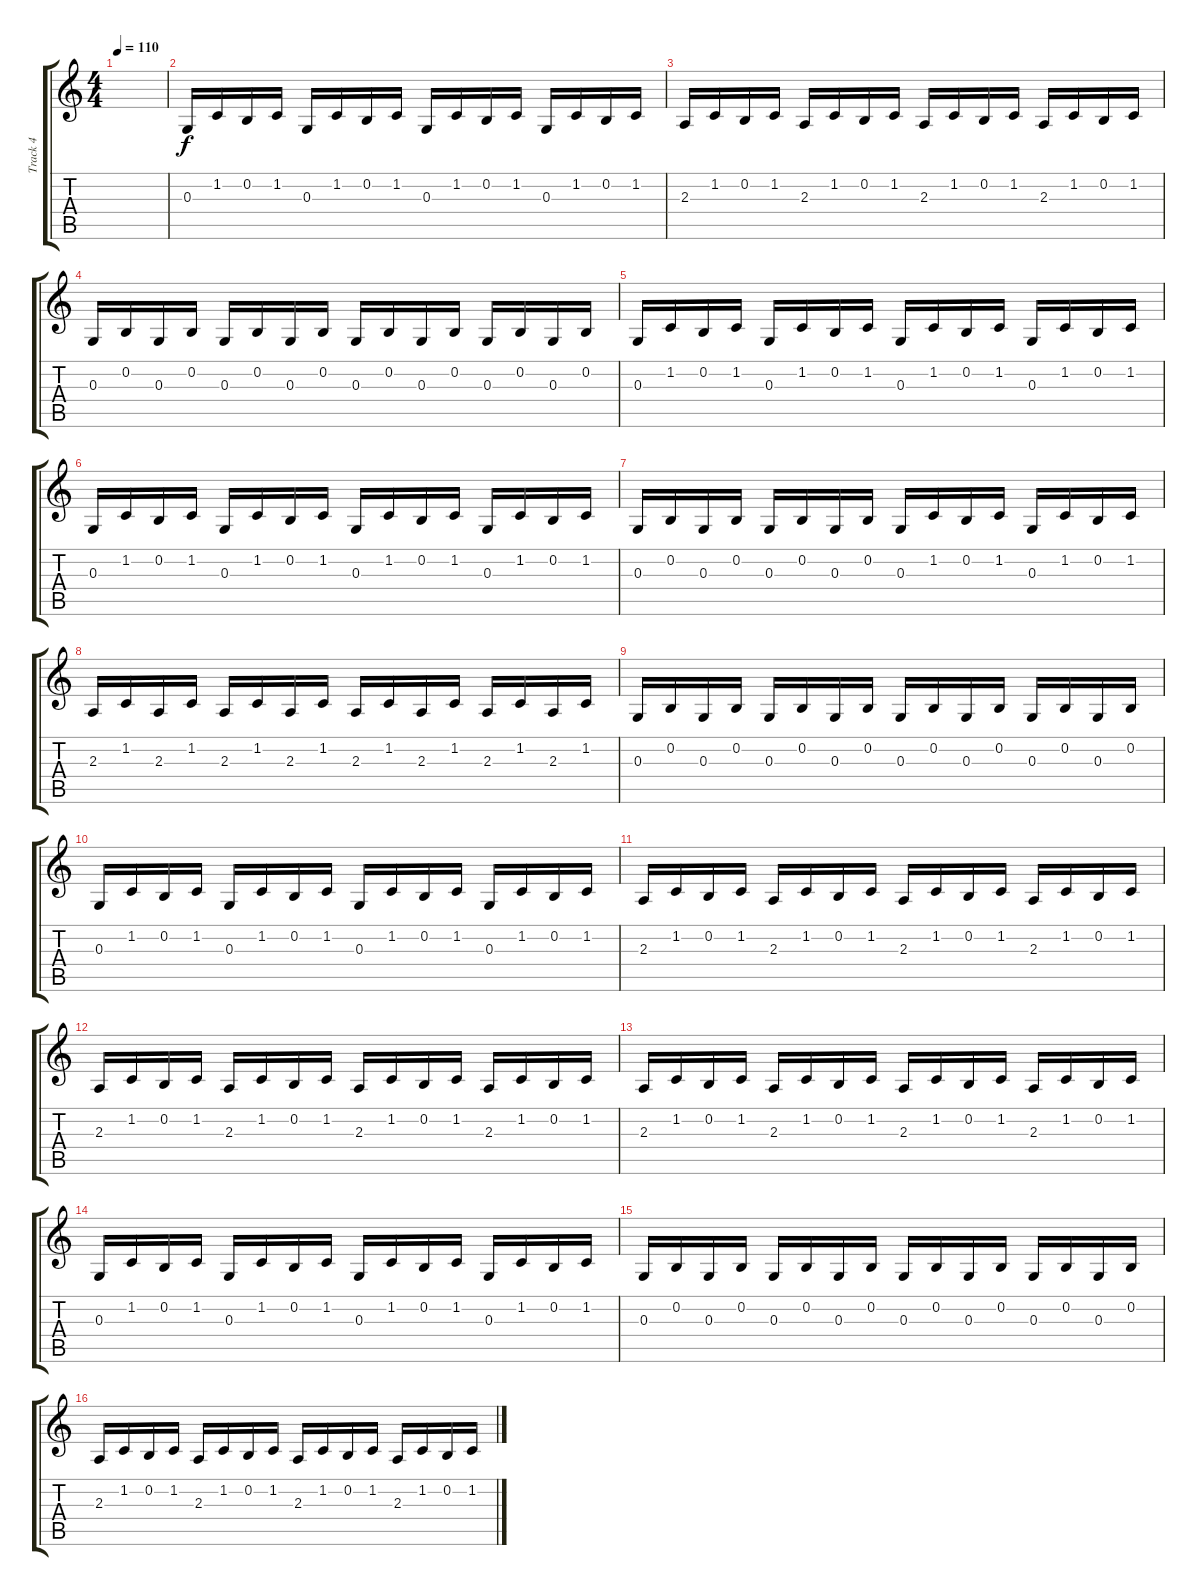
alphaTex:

\track ("Track 4" "Track 4") {instrument musicbox}
\staff {score tabs}
\tuning (E4 B3 G3 D3 A2 E2) {hide}
\ts (4 4)
\tempo 110
\clef g2
\ks c
|
0.3.16 1.2.16 0.2.16 1.2.16 0.3.16 1.2.16 0.2.16 1.2.16 0.3.16 1.2.16 0.2.16 1.2.16 0.3.16 1.2.16 0.2.16 1.2.16 |
2.3.16 1.2.16 0.2.16 1.2.16 2.3.16 1.2.16 0.2.16 1.2.16 2.3.16 1.2.16 0.2.16 1.2.16 2.3.16 1.2.16 0.2.16 1.2.16 |
0.3.16 0.2.16 0.3.16 0.2.16 0.3.16 0.2.16 0.3.16 0.2.16 0.3.16 0.2.16 0.3.16 0.2.16 0.3.16 0.2.16 0.3.16 0.2.16 |
0.3.16 1.2.16 0.2.16 1.2.16 0.3.16 1.2.16 0.2.16 1.2.16 0.3.16 1.2.16 0.2.16 1.2.16 0.3.16 1.2.16 0.2.16 1.2.16 |
0.3.16 1.2.16 0.2.16 1.2.16 0.3.16 1.2.16 0.2.16 1.2.16 0.3.16 1.2.16 0.2.16 1.2.16 0.3.16 1.2.16 0.2.16 1.2.16 |
0.3.16 0.2.16 0.3.16 0.2.16 0.3.16 0.2.16 0.3.16 0.2.16 0.3.16 1.2.16 0.2.16 1.2.16 0.3.16 1.2.16 0.2.16 1.2.16 |
2.3.16 1.2.16 2.3.16 1.2.16 2.3.16 1.2.16 2.3.16 1.2.16 2.3.16 1.2.16 2.3.16 1.2.16 2.3.16 1.2.16 2.3.16 1.2.16 |
0.3.16 0.2.16 0.3.16 0.2.16 0.3.16 0.2.16 0.3.16 0.2.16 0.3.16 0.2.16 0.3.16 0.2.16 0.3.16 0.2.16 0.3.16 0.2.16 |
0.3.16 1.2.16 0.2.16 1.2.16 0.3.16 1.2.16 0.2.16 1.2.16 0.3.16 1.2.16 0.2.16 1.2.16 0.3.16 1.2.16 0.2.16 1.2.16 |
2.3.16 1.2.16 0.2.16 1.2.16 2.3.16 1.2.16 0.2.16 1.2.16 2.3.16 1.2.16 0.2.16 1.2.16 2.3.16 1.2.16 0.2.16 1.2.16 |
2.3.16 1.2.16 0.2.16 1.2.16 2.3.16 1.2.16 0.2.16 1.2.16 2.3.16 1.2.16 0.2.16 1.2.16 2.3.16 1.2.16 0.2.16 1.2.16 |
2.3.16 1.2.16 0.2.16 1.2.16 2.3.16 1.2.16 0.2.16 1.2.16 2.3.16 1.2.16 0.2.16 1.2.16 2.3.16 1.2.16 0.2.16 1.2.16 |
0.3.16 1.2.16 0.2.16 1.2.16 0.3.16 1.2.16 0.2.16 1.2.16 0.3.16 1.2.16 0.2.16 1.2.16 0.3.16 1.2.16 0.2.16 1.2.16 |
0.3.16 0.2.16 0.3.16 0.2.16 0.3.16 0.2.16 0.3.16 0.2.16 0.3.16 0.2.16 0.3.16 0.2.16 0.3.16 0.2.16 0.3.16 0.2.16 |
2.3.16 1.2.16 0.2.16 1.2.16 2.3.16 1.2.16 0.2.16 1.2.16 2.3.16 1.2.16 0.2.16 1.2.16 2.3.16 1.2.16 0.2.16 1.2.16
